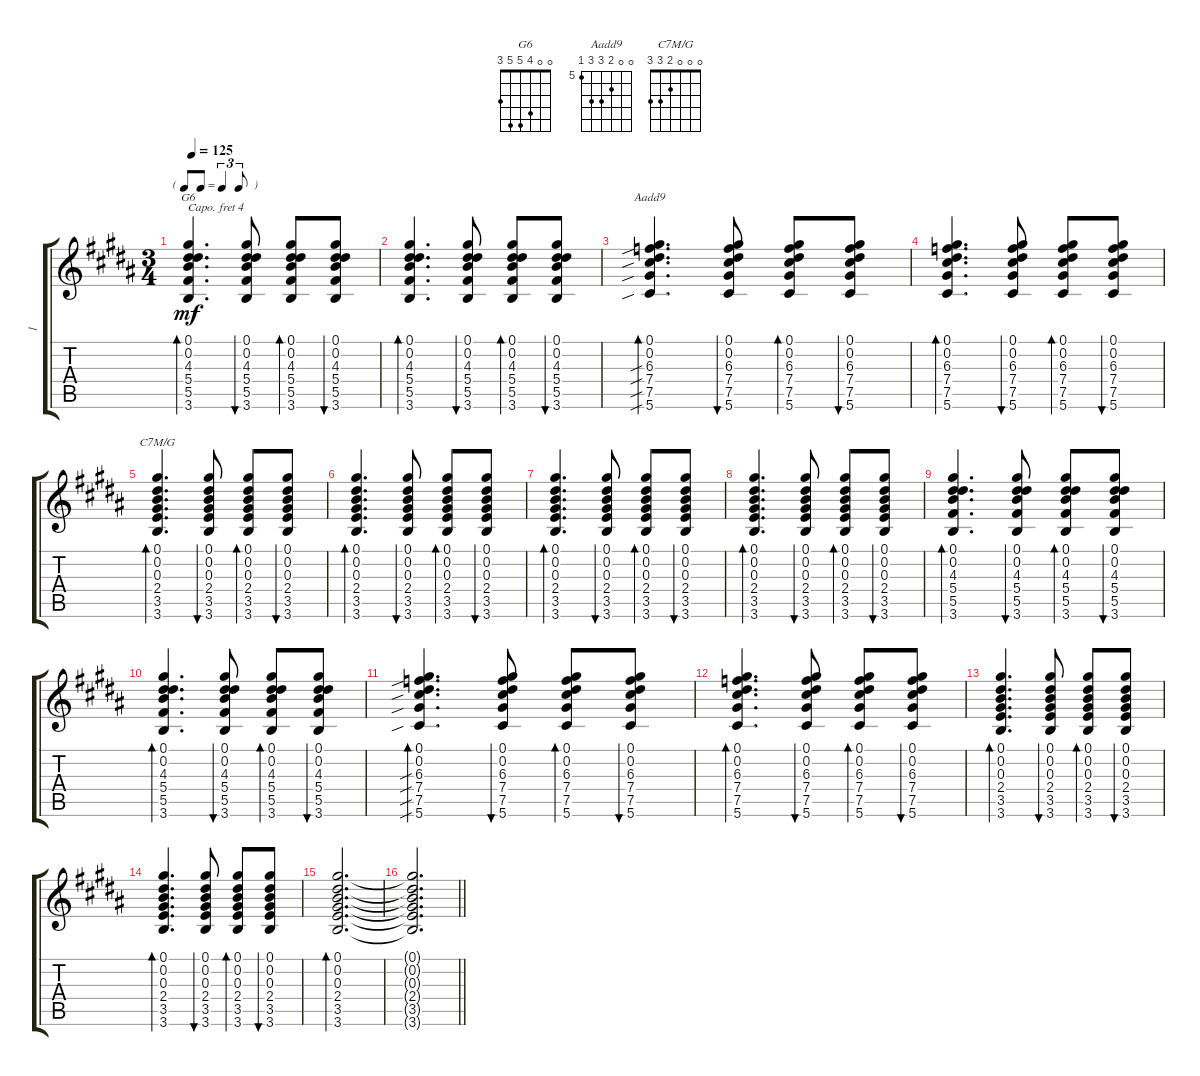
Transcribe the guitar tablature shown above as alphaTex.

\track ("1" "1") {instrument acousticguitarsteel}
\staff {score tabs}
\capo 4
\tuning (E4 B3 G3 D3 A2 E2) {hide}
\chord ("G6" 0 0 4 5 5 3)
\chord ("Aadd9" 0 0 6 7 7 5) {firstfret 5}
\chord ("C7M/G" 0 0 0 2 3 3)
\ts (3 4)
\tf triplet8th
\tempo 125
\clef g2
\ks g#minor
(0.1 0.2 4.3 5.4 5.5 3.6).4{d bd 30 ch "G6" dy mf} (0.1 0.2 4.3 5.4 5.5 3.6).8{bu 30} (0.1 0.2 4.3 5.4 5.5 3.6).8{bd 30} (0.1 0.2 4.3 5.4 5.5 3.6).8{bu 30} |
(0.1 0.2 4.3 5.4 5.5 3.6).4{d bd 30} (0.1 0.2 4.3 5.4 5.5 3.6).8{bu 30} (0.1 0.2 4.3 5.4 5.5 3.6).8{bd 30} (0.1 0.2 4.3 5.4 5.5 3.6).8{bu 30} |
(0.1 0.2 6.3{sib} 7.4{sib} 7.5{sib} 5.6{sib}).4{d bd 30 ch "Aadd9"} (0.1 0.2 6.3 7.4 7.5 5.6).8{bu 30} (0.1 0.2 6.3 7.4 7.5 5.6).8{bd 30} (0.1 0.2 6.3 7.4 7.5 5.6).8{bu 30} |
(0.1 0.2 6.3 7.4 7.5 5.6).4{d bd 30} (0.1 0.2 6.3 7.4 7.5 5.6).8{bu 30} (0.1 0.2 6.3 7.4 7.5 5.6).8{bd 30} (0.1 0.2 6.3 7.4 7.5 5.6).8{bu 30} |
(0.1 0.2 0.3 2.4 3.5 3.6).4{d bd 30 ch "C7M/G"} (0.1 0.2 0.3 2.4 3.5 3.6).8{bu 30} (0.1 0.2 0.3 2.4 3.5 3.6).8{bd 30} (0.1 0.2 0.3 2.4 3.5 3.6).8{bu 30} |
(0.1 0.2 0.3 2.4 3.5 3.6).4{d bd 30} (0.1 0.2 0.3 2.4 3.5 3.6).8{bu 30} (0.1 0.2 0.3 2.4 3.5 3.6).8{bd 30} (0.1 0.2 0.3 2.4 3.5 3.6).8{bu 30} |
(0.1 0.2 0.3 2.4 3.5 3.6).4{d bd 30} (0.1 0.2 0.3 2.4 3.5 3.6).8{bu 30} (0.1 0.2 0.3 2.4 3.5 3.6).8{bd 30} (0.1 0.2 0.3 2.4 3.5 3.6).8{bu 30} |
(0.1 0.2 0.3 2.4 3.5 3.6).4{d bd 30} (0.1 0.2 0.3 2.4 3.5 3.6).8{bu 30} (0.1 0.2 0.3 2.4 3.5 3.6).8{bd 30} (0.1 0.2 0.3 2.4 3.5 3.6).8{bu 30} |
(0.1 0.2 4.3 5.4 5.5 3.6).4{d bd 30} (0.1 0.2 4.3 5.4 5.5 3.6).8{bu 30} (0.1 0.2 4.3 5.4 5.5 3.6).8{bd 30} (0.1 0.2 4.3 5.4 5.5 3.6).8{bu 30} |
(0.1 0.2 4.3 5.4 5.5 3.6).4{d bd 30} (0.1 0.2 4.3 5.4 5.5 3.6).8{bu 30} (0.1 0.2 4.3 5.4 5.5 3.6).8{bd 30} (0.1 0.2 4.3 5.4 5.5 3.6).8{bu 30} |
(0.1 0.2 6.3{sib} 7.4{sib} 7.5{sib} 5.6{sib}).4{d bd 30} (0.1 0.2 6.3 7.4 7.5 5.6).8{bu 30} (0.1 0.2 6.3 7.4 7.5 5.6).8{bd 30} (0.1 0.2 6.3 7.4 7.5 5.6).8{bu 30} |
(0.1 0.2 6.3 7.4 7.5 5.6).4{d bd 30} (0.1 0.2 6.3 7.4 7.5 5.6).8{bu 30} (0.1 0.2 6.3 7.4 7.5 5.6).8{bd 30} (0.1 0.2 6.3 7.4 7.5 5.6).8{bu 30} |
(0.1 0.2 0.3 2.4 3.5 3.6).4{d bd 30} (0.1 0.2 0.3 2.4 3.5 3.6).8{bu 30} (0.1 0.2 0.3 2.4 3.5 3.6).8{bd 30} (0.1 0.2 0.3 2.4 3.5 3.6).8{bu 30} |
(0.1 0.2 0.3 2.4 3.5 3.6).4{d bd 30} (0.1 0.2 0.3 2.4 3.5 3.6).8{bu 30} (0.1 0.2 0.3 2.4 3.5 3.6).8{bd 30} (0.1 0.2 0.3 2.4 3.5 3.6).8{bu 30} |
(0.1 0.2 0.3 2.4 3.5 3.6).2{d bd 30} |
\barLineRight lightlight
(0.1{t} 0.2{t} 0.3{t} 2.4{t} 3.5{t} 3.6{t}).2{d}
